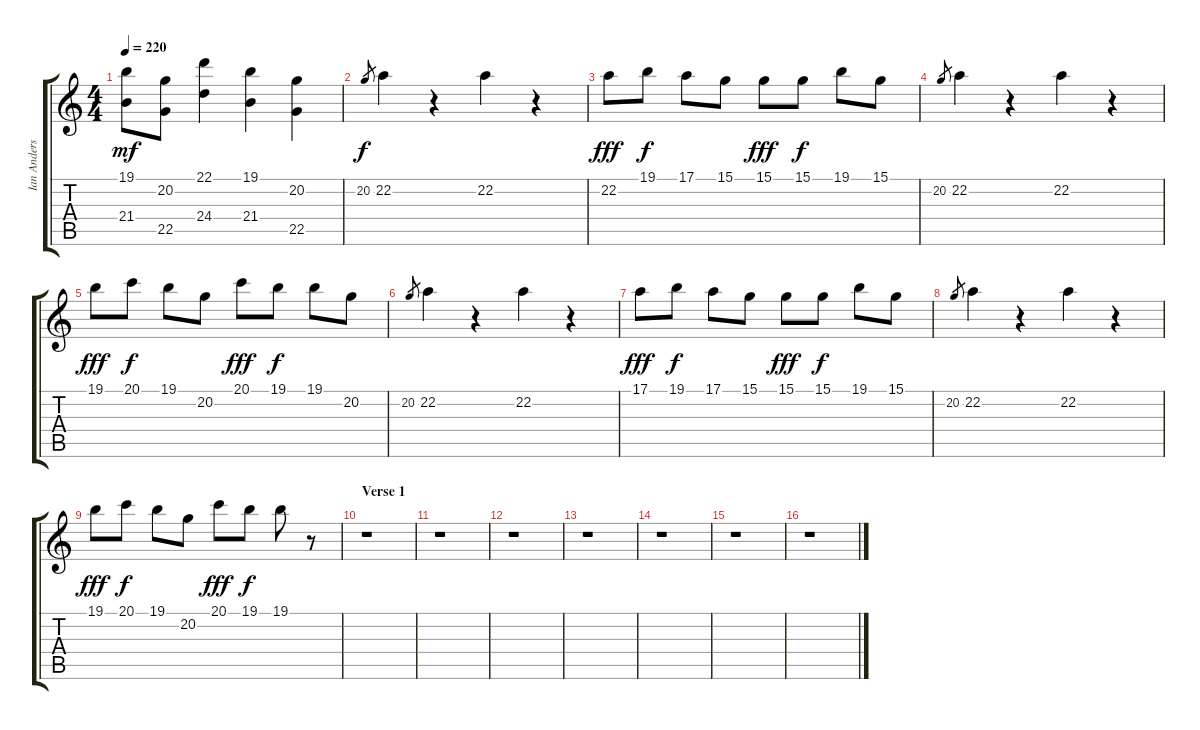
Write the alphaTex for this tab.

\track ("Ian Anderson (Flute)" "Ian Anders") {instrument flute}
\staff {score tabs}
\tuning (E4 B3 G3 D3 A2 E2) {hide}
\ts (4 4)
\tempo 220
\clef g2
\ks c
(19.1 21.4).8{dy mf} (20.2 22.5).8 (22.1 24.4).4 (19.1 21.4).4 (20.2 22.5).4 |
20.2.8{gr dy f} 22.2.4 r.4 22.2.4 r.4 |
22.2.8{dy fff} 19.1.8{dy f} 17.1.8 15.1.8 15.1.8{dy fff} 15.1.8{dy f} 19.1.8 15.1.8 |
20.2.8{gr} 22.2.4 r.4 22.2.4 r.4 |
19.1.8{dy fff} 20.1.8{dy f} 19.1.8 20.2.8 20.1.8{dy fff} 19.1.8{dy f} 19.1.8 20.2.8 |
20.2.8{gr} 22.2.4 r.4 22.2.4 r.4 |
17.1.8{dy fff} 19.1.8{dy f} 17.1.8 15.1.8 15.1.8{dy fff} 15.1.8{dy f} 19.1.8 15.1.8 |
20.2.8{gr} 22.2.4 r.4 22.2.4 r.4 |
19.1.8{dy fff} 20.1.8{dy f} 19.1.8 20.2.8 20.1.8{dy fff} 19.1.8{dy f} 19.1.8 r.8 |
\section ("" "Verse 1")
r.1 |
r.1 |
r.1 |
r.1 |
r.1 |
r.1 |
r.1
